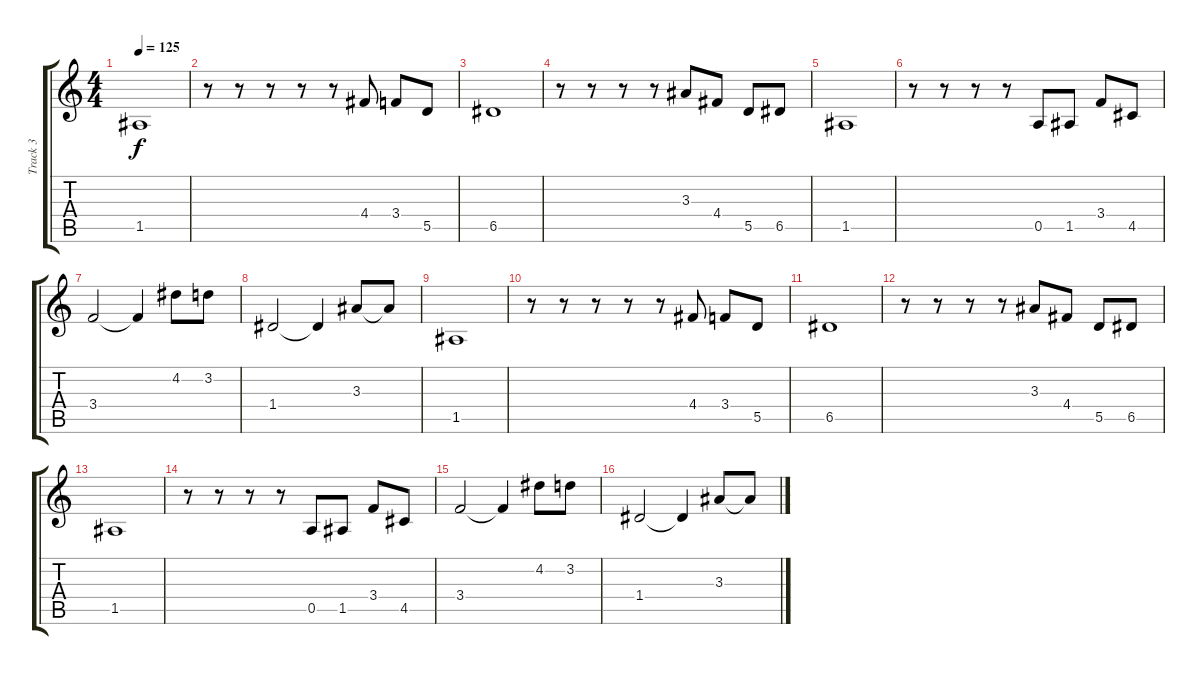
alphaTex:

\track ("Track 3" "Track 3") {instrument electricguitarclean}
\staff {score tabs}
\tuning (E4 B3 G3 D3 A2 E2) {hide}
\ts (4 4)
\tempo 125
\clef g2
\ks c
1.5.1{dy f} |
r.8{instrument electricbasspick} r.8 r.8 r.8 r.8 4.4.8 3.4.8 5.5.8 |
6.5.1 |
r.8 r.8 r.8 r.8 3.3.8 4.4.8 5.5.8 6.5.8 |
1.5.1 |
r.8 r.8 r.8 r.8 0.5.8 1.5.8 3.4.8 4.5.8 |
3.4.2 3.4{t}.4 4.2.8 3.2.8 |
1.4.2 1.4{t}.4 3.3.8 3.3{t}.8 |
1.5.1 |
r.8{volume 15 instrument pizzicatostrings} r.8 r.8 r.8 r.8 4.4.8 3.4.8 5.5.8 |
6.5.1 |
r.8 r.8 r.8 r.8 3.3.8 4.4.8 5.5.8 6.5.8 |
1.5.1 |
r.8 r.8 r.8 r.8 0.5.8 1.5.8 3.4.8 4.5.8 |
3.4.2 3.4{t}.4 4.2.8 3.2.8 |
1.4.2 1.4{t}.4 3.3.8 3.3{t}.8
